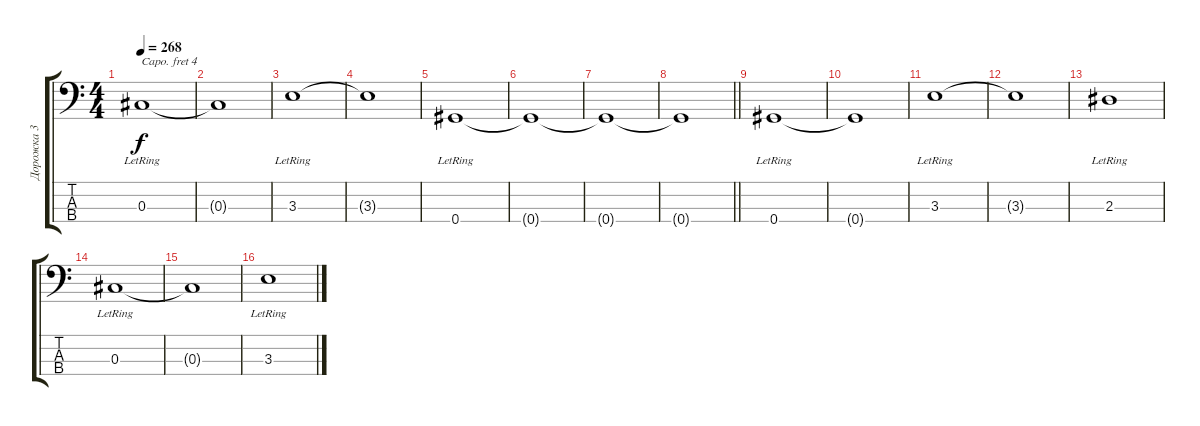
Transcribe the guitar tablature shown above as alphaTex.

\track ("Дорожка 3" "Дорожка 3") {instrument electricbassfinger}
\staff {score tabs}
\capo 4
\tuning (G2 D2 A1 E1) {hide}
\ts (4 4)
\tempo 268
\clef f4
\ks c
0.3{lr}.1{dy f} |
0.3{t}.1 |
3.3{lr}.1 |
3.3{t}.1 |
0.4{lr}.1 |
0.4{t}.1 |
0.4{t}.1 |
\barLineRight lightlight
0.4{t}.1 |
0.4{lr}.1 |
0.4{t}.1 |
3.3{lr}.1 |
3.3{t}.1 |
2.3{lr}.1 |
0.3{lr}.1 |
0.3{t}.1 |
3.3{lr}.1
